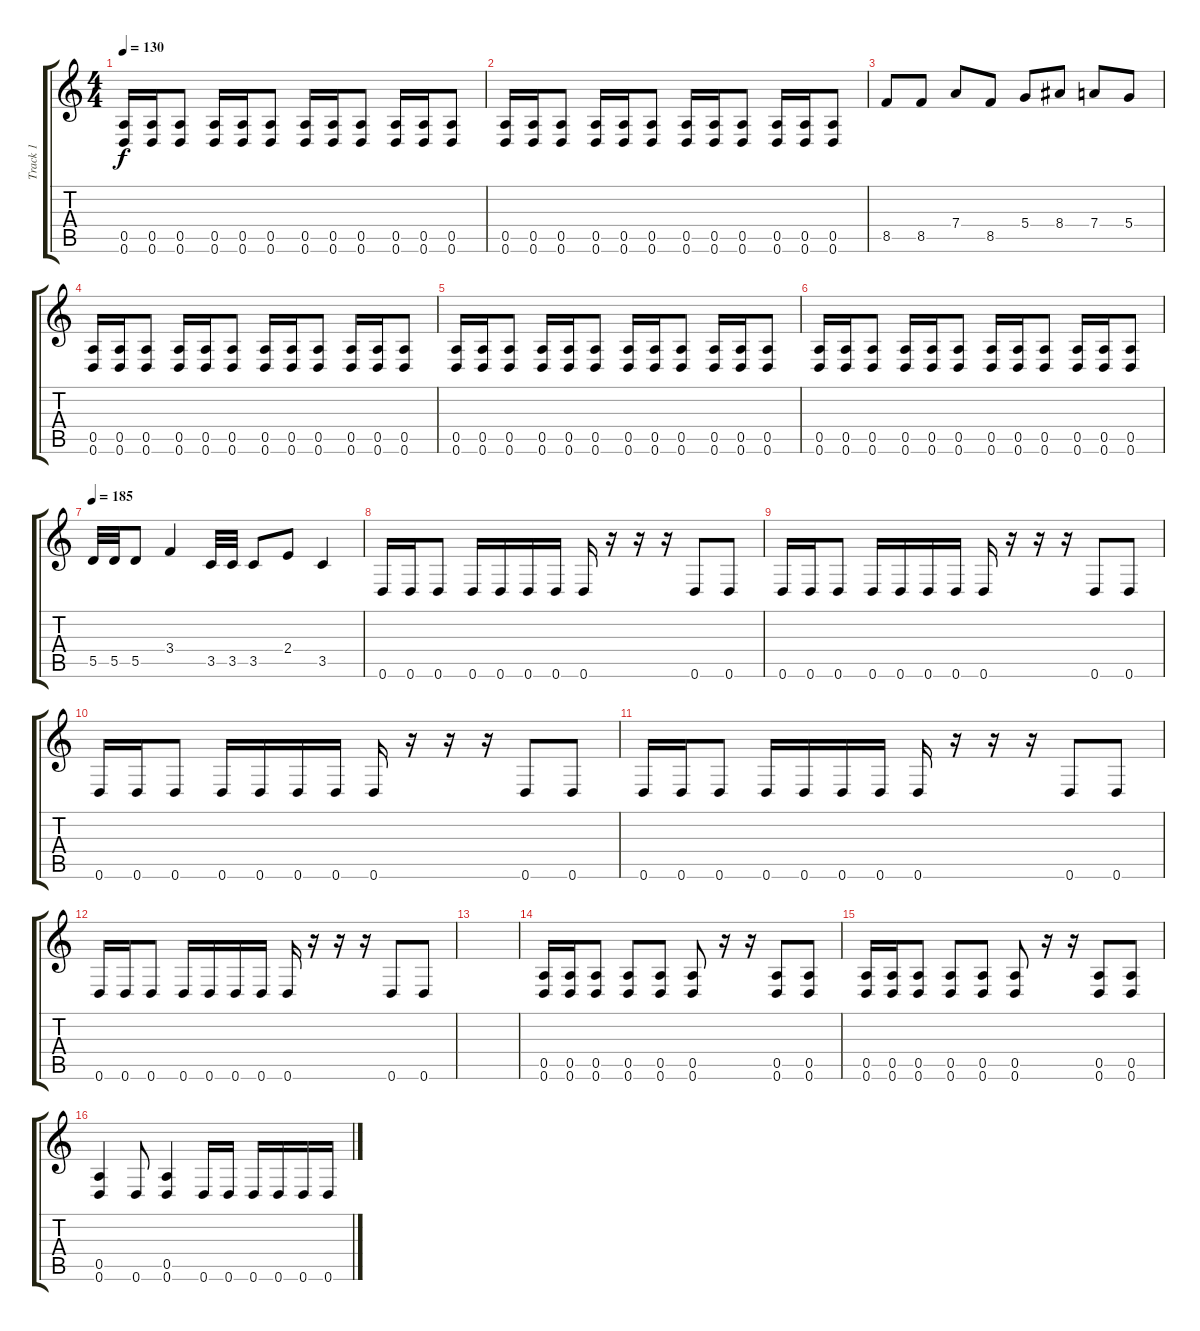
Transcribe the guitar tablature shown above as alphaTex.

\track ("Track 1" "Track 1") {instrument distortionguitar}
\staff {score tabs}
\tuning (E4 B3 G3 D3 A2 D2) {hide}
\ts (4 4)
\tempo 130
\clef g2
\ks c
(0.5 0.6).16{dy f} (0.5 0.6).16 (0.5 0.6).8 (0.5 0.6).16 (0.5 0.6).16 (0.5 0.6).8 (0.5 0.6).16 (0.5 0.6).16 (0.5 0.6).8 (0.5 0.6).16 (0.5 0.6).16 (0.5 0.6).8 |
(0.5 0.6).16 (0.5 0.6).16 (0.5 0.6).8 (0.5 0.6).16 (0.5 0.6).16 (0.5 0.6).8 (0.5 0.6).16 (0.5 0.6).16 (0.5 0.6).8 (0.5 0.6).16 (0.5 0.6).16 (0.5 0.6).8 |
8.5.8 8.5.8 7.4.8 8.5.8 5.4.8 8.4.8 7.4.8 5.4.8 |
(0.5 0.6).16 (0.5 0.6).16 (0.5 0.6).8 (0.5 0.6).16 (0.5 0.6).16 (0.5 0.6).8 (0.5 0.6).16 (0.5 0.6).16 (0.5 0.6).8 (0.5 0.6).16 (0.5 0.6).16 (0.5 0.6).8 |
(0.5 0.6).16 (0.5 0.6).16 (0.5 0.6).8 (0.5 0.6).16 (0.5 0.6).16 (0.5 0.6).8 (0.5 0.6).16 (0.5 0.6).16 (0.5 0.6).8 (0.5 0.6).16 (0.5 0.6).16 (0.5 0.6).8 |
(0.5 0.6).16 (0.5 0.6).16 (0.5 0.6).8 (0.5 0.6).16 (0.5 0.6).16 (0.5 0.6).8 (0.5 0.6).16 (0.5 0.6).16 (0.5 0.6).8 (0.5 0.6).16 (0.5 0.6).16 (0.5 0.6).8 |
\tempo 185
5.5.32 5.5.32 5.5.8 3.4.4 3.5.32 3.5.32 3.5.8 2.4.8 3.5.4 |
0.6.16 0.6.16 0.6.8 0.6.16 0.6.16 0.6.16 0.6.16 0.6.16 r.16 r.16 r.16 0.6.8 0.6.8 |
0.6.16 0.6.16 0.6.8 0.6.16 0.6.16 0.6.16 0.6.16 0.6.16 r.16 r.16 r.16 0.6.8 0.6.8 |
0.6.16 0.6.16 0.6.8 0.6.16 0.6.16 0.6.16 0.6.16 0.6.16 r.16 r.16 r.16 0.6.8 0.6.8 |
0.6.16 0.6.16 0.6.8 0.6.16 0.6.16 0.6.16 0.6.16 0.6.16 r.16 r.16 r.16 0.6.8 0.6.8 |
0.6.16 0.6.16 0.6.8 0.6.16 0.6.16 0.6.16 0.6.16 0.6.16 r.16 r.16 r.16 0.6.8 0.6.8 |
|
(0.5 0.6).16 (0.5 0.6).16 (0.5 0.6).8 (0.5 0.6).8 (0.5 0.6).8 (0.5 0.6).8 r.16 r.16 (0.5 0.6).8 (0.5 0.6).8 |
(0.5 0.6).16 (0.5 0.6).16 (0.5 0.6).8 (0.5 0.6).8 (0.5 0.6).8 (0.5 0.6).8 r.16 r.16 (0.5 0.6).8 (0.5 0.6).8 |
(0.5 0.6).4 0.6.8 (0.5 0.6).4 0.6.16 0.6.16 0.6.16 0.6.16 0.6.16 0.6.16
